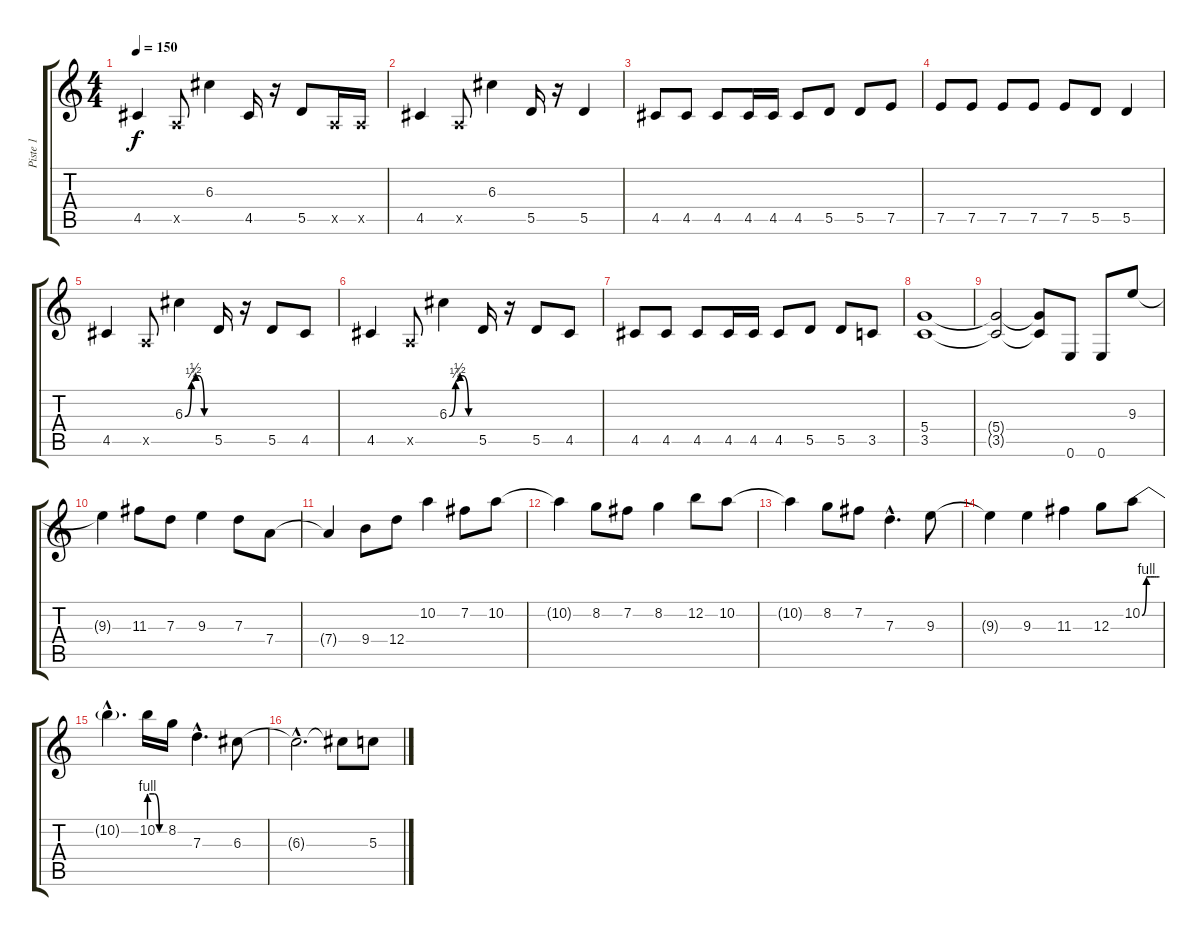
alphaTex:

\track ("Piste 1" "Piste 1") {instrument overdrivenguitar}
\staff {score tabs}
\tuning (E4 B3 G3 D3 A2 E2) {hide}
\ts (4 4)
\tempo 150
\clef g2
\ks c
4.5.4{dy f} 0.5{x}.8 6.3.4 4.5.16 r.16 5.5.8 0.5{x}.16 0.5{x}.16 |
4.5.4 0.5{x}.8 6.3.4 5.5.16 r.16 5.5.4 |
4.5.8 4.5.8 4.5.8 4.5.16 4.5.16 4.5.8 5.5.8 5.5.8 7.5.8 |
7.5.8 7.5.8 7.5.8 7.5.8 7.5.8 5.5.8 5.5.4 |
4.5.4 0.5{x}.8 6.3{be (custom 0 0 15 1 25 2 30 2 45 0 60 0)}.4 5.5.16 r.16 5.5.8 4.5.8 |
4.5.4 0.5{x}.8 6.3{be (custom 0 0 15 1 25 2 30 2 45 0 60 0)}.4 5.5.16 r.16 5.5.8 4.5.8 |
4.5.8 4.5.8 4.5.8 4.5.16 4.5.16 4.5.8 5.5.8 5.5.8 3.5.8 |
(5.4 3.5).1 |
(5.4{t} 3.5{t}).2 (5.4{t} 3.5{t}).8 0.6.8 0.6.8 9.3.8 |
9.3{t}.4 11.3.8 7.3.8 9.3.4 7.3.8 7.4.8 |
7.4{t}.4 9.4.8 12.4.8 10.2.4 7.2.8 10.2.8 |
10.2{t}.4 8.2.8 7.2.8 8.2.4 12.2.8 10.2.8 |
10.2{t}.4 8.2.8 7.2.8 7.3{hac}.4{d} 9.3.8 |
9.3{t}.4 9.3.4 11.3.4 12.3.8 10.2{be (custom 0 0 15 4 30 4 44 4 50 4 55 4 60 4)}.8 |
10.2{hac t}.4{d} 10.2{be (custom 0 4 20 4 40 0 60 0)}.16 8.2.16 7.3{hac}.4{d} 6.3.8 |
6.3{hac t}.2{d} 6.3{t}.8 5.3.8
